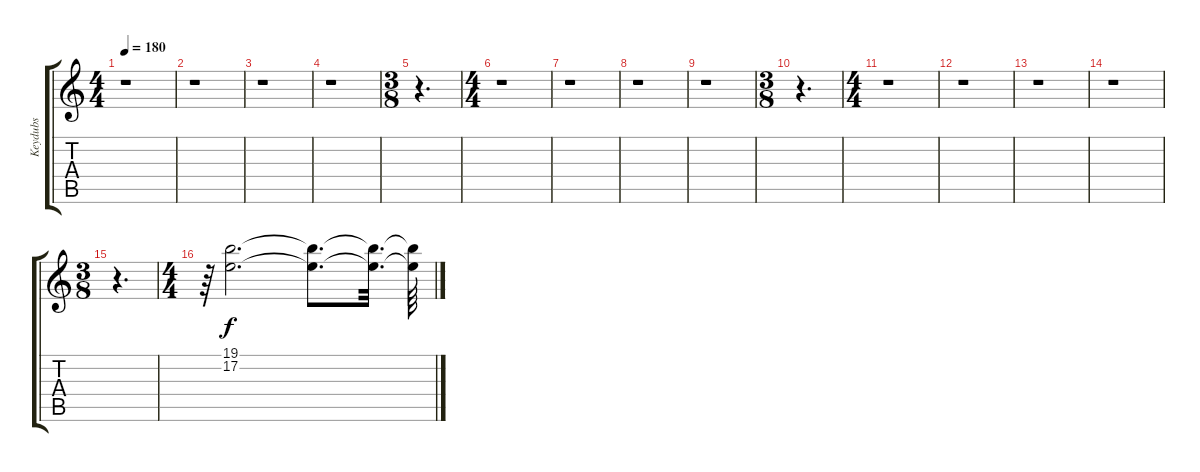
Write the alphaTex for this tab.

\track ("Keydubs" "Keydubs") {instrument rockorgan}
\staff {score tabs}
\tuning (E4 B3 G3 D3 A2 E2) {hide}
\ts (4 4)
\tempo 180
\clef g2
\ks c
r.1{dy f} |
r.1 |
r.1 |
r.1 |
\ts (3 8)
r.4{d} |
\ts (4 4)
r.1 |
r.1 |
r.1 |
r.1 |
\ts (3 8)
r.4{d} |
\ts (4 4)
r.1 |
r.1 |
r.1 |
r.1 |
\ts (3 8)
r.4{d} |
\ts (4 4)
r.64 (19.1 17.2).2{d} (19.1{t} 17.2{t}).8{d} (19.1{t} 17.2{t}).32{d} (19.1{t} 17.2{t}).64
